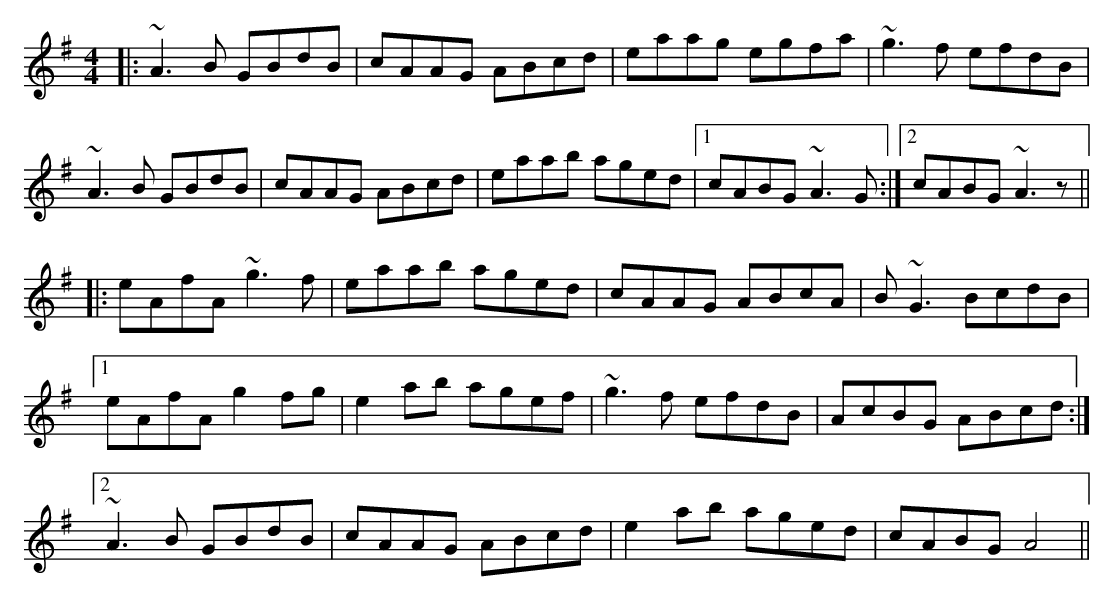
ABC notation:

X:1
M:4/4
K:Ador
|: ~A3B GBdB|cAAG ABcd|eaag egfa|~g3f efdB|
~A3B GBdB|cAAG ABcd|eaab aged|1 cABG~A3G :|2 cABG ~A3z ||
|: eAfA ~g3f|eaab aged|cAAG ABcA|B~G3 BcdB|
[1 eAfA g2fg|e2ab agef|~g3f efdB|AcBG ABcd :|
[2 ~A3B GBdB|cAAG ABcd|e2ab aged|cABG A4||
